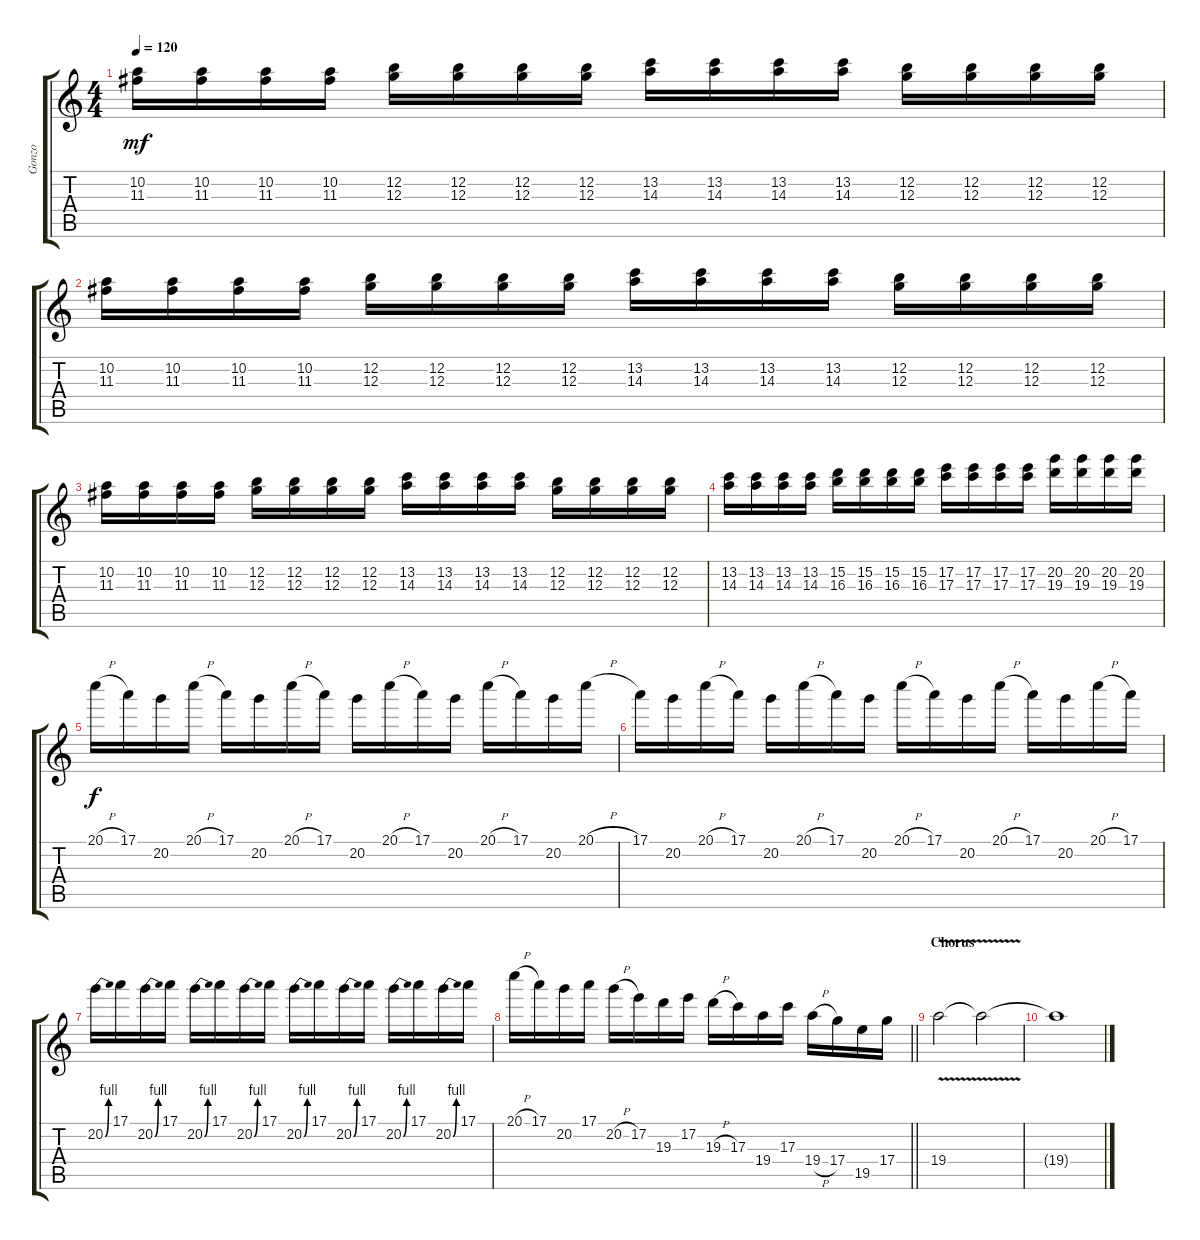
\track ("Gonzo" "Gonzo") {instrument distortionguitar}
\staff {score tabs}
\tuning (E4 B3 G3 D3 A2 E2) {hide}
\ts (4 4)
\tempo 120
\clef g2
\ks c
(10.2 11.3).16{dy mf} (10.2 11.3).16 (10.2 11.3).16 (10.2 11.3).16 (12.2 12.3).16 (12.2 12.3).16 (12.2 12.3).16 (12.2 12.3).16 (13.2 14.3).16 (13.2 14.3).16 (13.2 14.3).16 (13.2 14.3).16 (12.2 12.3).16 (12.2 12.3).16 (12.2 12.3).16 (12.2 12.3).16 |
(10.2 11.3).16 (10.2 11.3).16 (10.2 11.3).16 (10.2 11.3).16 (12.2 12.3).16 (12.2 12.3).16 (12.2 12.3).16 (12.2 12.3).16 (13.2 14.3).16 (13.2 14.3).16 (13.2 14.3).16 (13.2 14.3).16 (12.2 12.3).16 (12.2 12.3).16 (12.2 12.3).16 (12.2 12.3).16 |
(10.2 11.3).16 (10.2 11.3).16 (10.2 11.3).16 (10.2 11.3).16 (12.2 12.3).16 (12.2 12.3).16 (12.2 12.3).16 (12.2 12.3).16 (13.2 14.3).16 (13.2 14.3).16 (13.2 14.3).16 (13.2 14.3).16 (12.2 12.3).16 (12.2 12.3).16 (12.2 12.3).16 (12.2 12.3).16 |
(13.2 14.3).16 (13.2 14.3).16 (13.2 14.3).16 (13.2 14.3).16 (15.2 16.3).16 (15.2 16.3).16 (15.2 16.3).16 (15.2 16.3).16 (17.2 17.3).16 (17.2 17.3).16 (17.2 17.3).16 (17.2 17.3).16 (20.2 19.3).16 (20.2 19.3).16 (20.2 19.3).16 (20.2 19.3).16 |
20.1{h}.16{dy f} 17.1.16 20.2.16 20.1{h}.16 17.1.16 20.2.16 20.1{h}.16 17.1.16 20.2.16 20.1{h}.16 17.1.16 20.2.16 20.1{h}.16 17.1.16 20.2.16 20.1{h}.16 |
17.1.16 20.2.16 20.1{h}.16 17.1.16 20.2.16 20.1{h}.16 17.1.16 20.2.16 20.1{h}.16 17.1.16 20.2.16 20.1{h}.16 17.1.16 20.2.16 20.1{h}.16 17.1.16 |
20.2{be (bend 0 0 60 4)}.16 17.1.16 20.2{be (bend 0 0 60 4)}.16 17.1.16 20.2{be (bend 0 0 60 4)}.16 17.1.16 20.2{be (bend 0 0 60 4)}.16 17.1.16 20.2{be (bend 0 0 60 4)}.16 17.1.16 20.2{be (bend 0 0 60 4)}.16 17.1.16 20.2{be (bend 0 0 60 4)}.16 17.1.16 20.2{be (bend 0 0 60 4)}.16 17.1.16 |
\barLineRight lightlight
20.1{h}.16 17.1.16 20.2.16 17.1.16 20.2{h}.16 17.2.16 19.3.16 17.2.16 19.3{h}.16 17.3.16 19.4.16 17.3.16 19.4{h}.16 17.4.16 19.5.16 17.4.16 |
\section ("" "Chorus")
19.4{v}.2 19.4{t}.2{volume 0} |
19.4{t}.1
